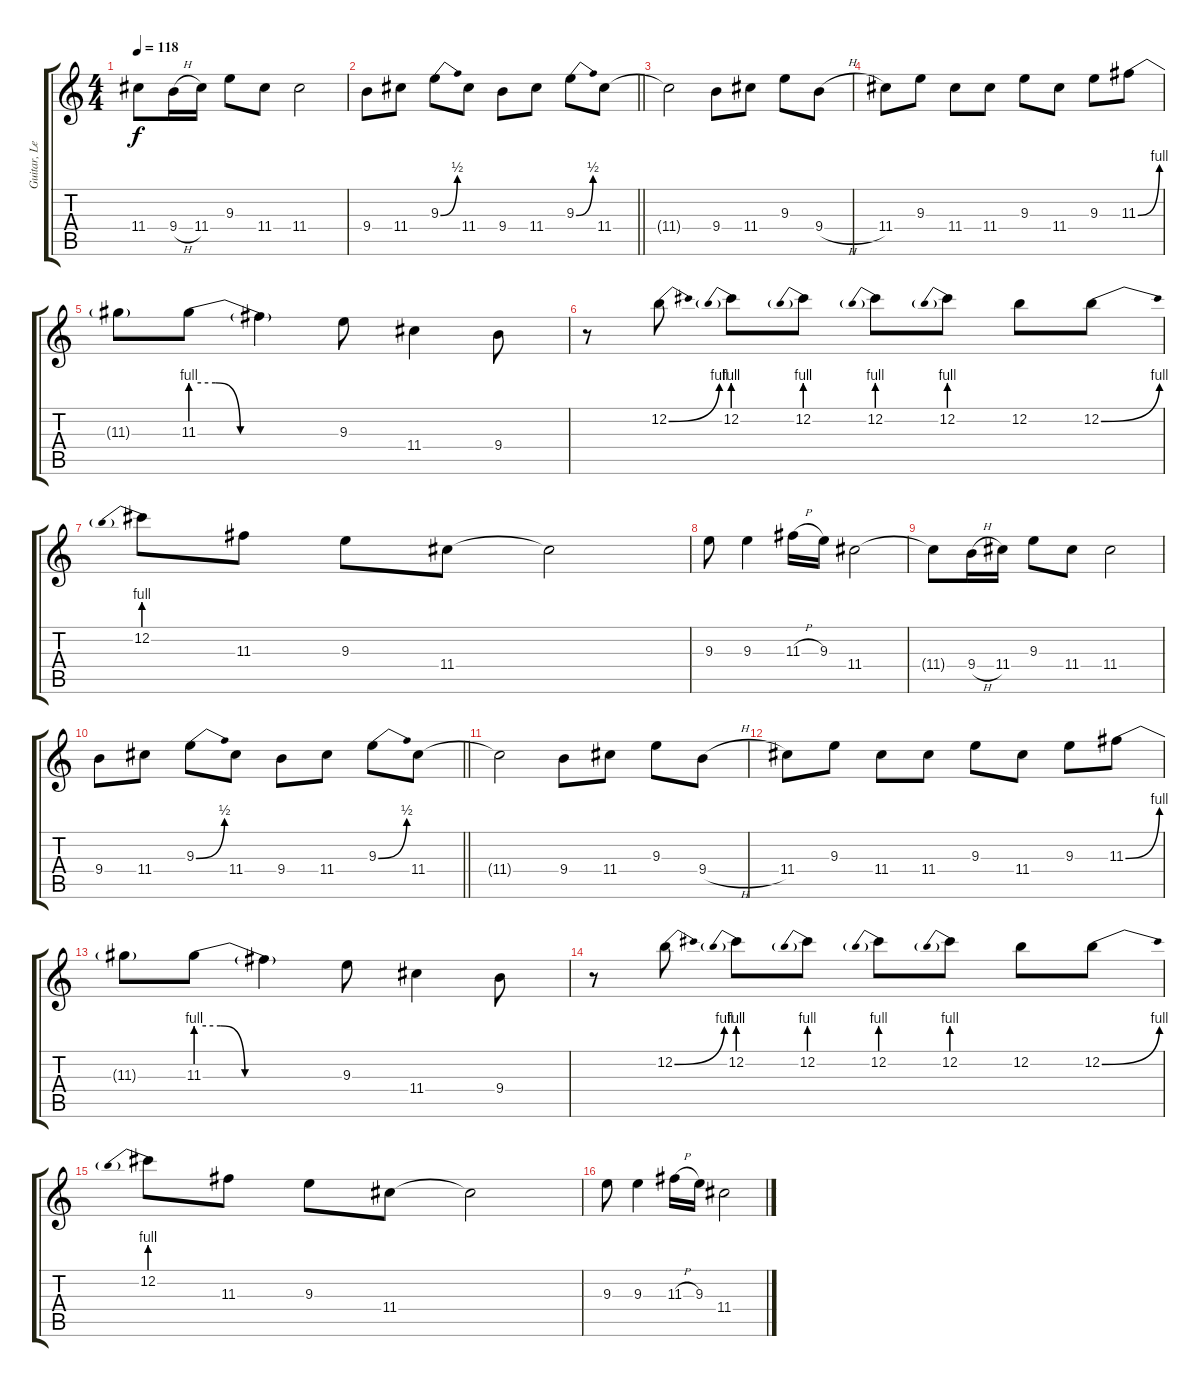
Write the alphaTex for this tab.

\track ("Guitar, Lead" "Guitar, Le") {instrument distortionguitar}
\staff {score tabs}
\tuning (E4 B3 G3 D3 A2 E2) {hide}
\ts (4 4)
\tempo 118
\clef g2
\ks c
11.4{t}.8{dy f} 9.4{h}.16 11.4.16 9.3.8 11.4.8 11.4.2 |
\barLineRight lightlight
9.4.8 11.4.8 9.3{be (bend 0 0 60 2)}.8 11.4.8 9.4.8 11.4.8 9.3{be (bend 0 0 60 2)}.8 11.4.8 |
11.4{t}.2 9.4.8 11.4.8 9.3.8 9.4{h}.8 |
11.4.8 9.3.8 11.4.8 11.4.8 9.3.8 11.4.8 9.3.8 11.3{be (bend 0 0 60 4)}.8 |
11.3{t}.8 11.3{be (custom 0 4 10 4 20 0 40 0 60 0)}.8 11.3{t}.4 9.3.8 11.4.4 9.4.8 |
r.8 12.2{be (bend 0 0 60 4)}.8 12.2{be (prebend 0 4 60 4)}.8 12.2{be (prebend 0 4 60 4)}.8 12.2{be (prebend 0 4 60 4)}.8 12.2{be (prebend 0 4 60 4)}.8 12.2.8 12.2{be (bend 0 0 60 4)}.8 |
12.2{be (prebend 0 4 60 4)}.8 11.3.8 9.3.8 11.4.8 11.4{t}.2 |
9.3.8 9.3.4 11.3{h}.16 9.3.16 11.4.2 |
11.4{t}.8 9.4{h}.16 11.4.16 9.3.8 11.4.8 11.4.2 |
\barLineRight lightlight
9.4.8 11.4.8 9.3{be (bend 0 0 60 2)}.8 11.4.8 9.4.8 11.4.8 9.3{be (bend 0 0 60 2)}.8 11.4.8 |
11.4{t}.2 9.4.8 11.4.8 9.3.8 9.4{h}.8 |
11.4.8 9.3.8 11.4.8 11.4.8 9.3.8 11.4.8 9.3.8 11.3{be (bend 0 0 60 4)}.8 |
11.3{t}.8 11.3{be (custom 0 4 10 4 20 0 40 0 60 0)}.8 11.3{t}.4 9.3.8 11.4.4 9.4.8 |
r.8 12.2{be (bend 0 0 60 4)}.8 12.2{be (prebend 0 4 60 4)}.8 12.2{be (prebend 0 4 60 4)}.8 12.2{be (prebend 0 4 60 4)}.8 12.2{be (prebend 0 4 60 4)}.8 12.2.8 12.2{be (bend 0 0 60 4)}.8 |
12.2{be (prebend 0 4 60 4)}.8 11.3.8 9.3.8 11.4.8 11.4{t}.2 |
9.3.8 9.3.4 11.3{h}.16 9.3.16 11.4.2
